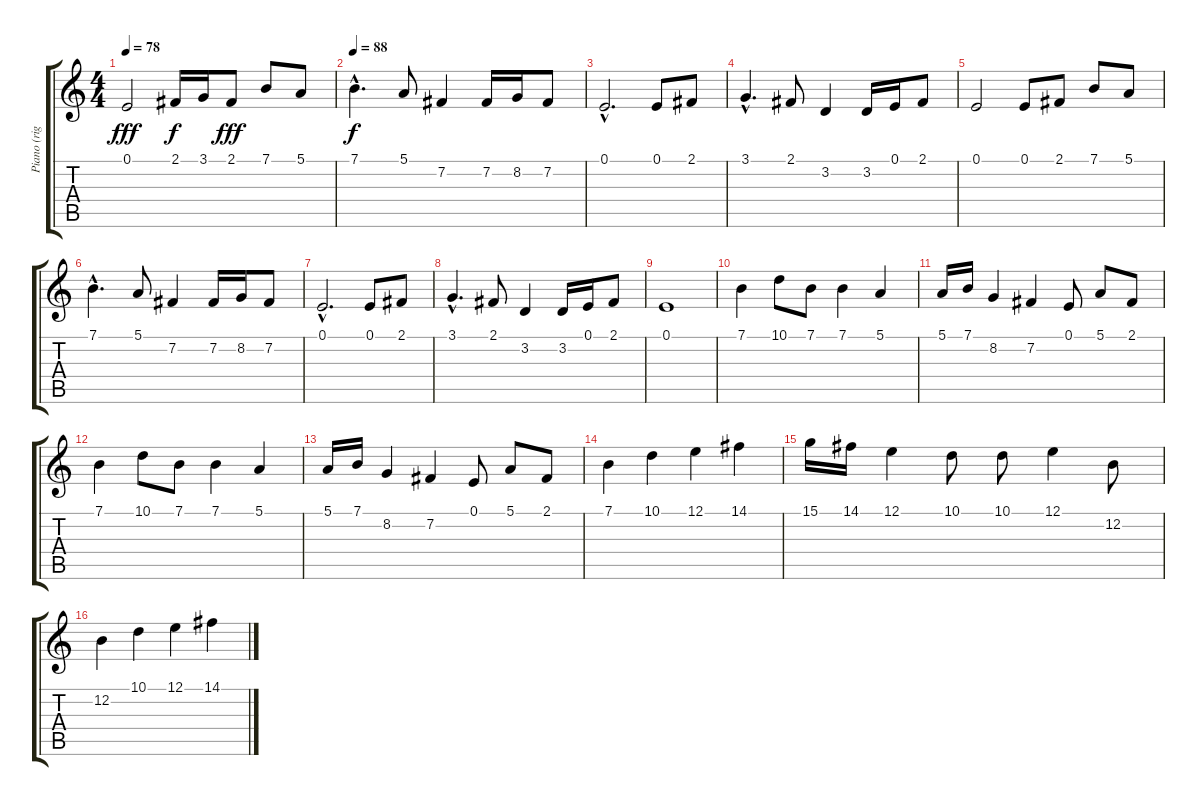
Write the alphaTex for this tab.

\track ("Piano (right)" "Piano (rig") {instrument electricgrandpiano}
\staff {score tabs}
\tuning (E4 B3 G3 D3 A2 E2) {hide}
\ts (4 4)
\tempo 78
\clef g2
\ks c
0.1.2{dy fff} 2.1.16{dy f} 3.1.16 2.1.8{dy fff} 7.1.8 5.1.8 |
\tempo 88
7.1{hac}.4{d dy f} 5.1.8 7.2.4 7.2.16 8.2.16 7.2.8 |
0.1{hac}.2{d} 0.1.8 2.1.8 |
3.1{hac}.4{d} 2.1.8 3.2.4 3.2.16 0.1.16 2.1.8 |
0.1.2 0.1.8 2.1.8 7.1.8 5.1.8 |
7.1{hac}.4{d} 5.1.8 7.2.4 7.2.16 8.2.16 7.2.8 |
0.1{hac}.2{d} 0.1.8 2.1.8 |
3.1{hac}.4{d} 2.1.8 3.2.4 3.2.16 0.1.16 2.1.8 |
0.1.1 |
7.1.4 10.1.8 7.1.8 7.1.4 5.1.4 |
5.1.16 7.1.16 8.2.4 7.2.4 0.1.8 5.1.8 2.1.8 |
7.1.4 10.1.8 7.1.8 7.1.4 5.1.4 |
5.1.16 7.1.16 8.2.4 7.2.4 0.1.8 5.1.8 2.1.8 |
7.1.4 10.1.4 12.1.4 14.1.4 |
15.1.16 14.1.16 12.1.4 10.1.8 10.1.8 12.1.4 12.2.8 |
12.2.4 10.1.4 12.1.4 14.1.4
